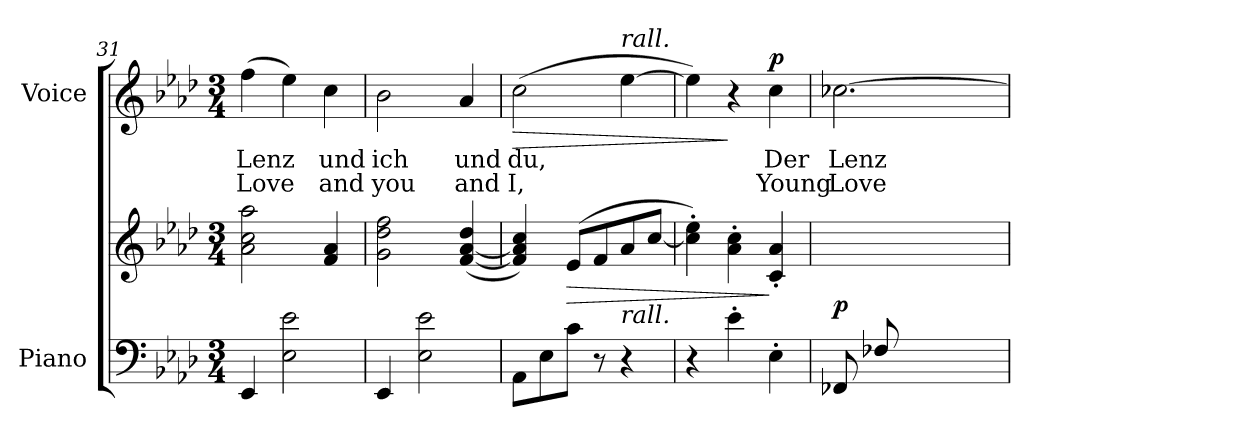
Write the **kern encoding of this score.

**kern	**kern	**dynam	**kern	**text	**text	**dynam
*part2	*part2	*part2	*part1	*part1	*part1	*part1
*staff3	*staff2	*staff2/3	*staff1	*staff1	*staff1	*staff1
*I"Piano	*	*	*I"Voice	*	*	*
*I'Pno	*	*	*	*	*	*
*clefF4	*clefG2	*	*clefG2	*	*	*
*k[b-e-a-d-]	*k[b-e-a-d-]	*	*k[b-e-a-d-]	*	*	*
*M3/4	*M3/4	*	*M3/4	*	*	*
=31	=31	=31	=31	=31	=31	=31
!	!	!	!	!LO:LY:b	!LO:LY:b	!
4EE-/	2a-\ 2cc\ 2aa-\	.	(>4ff\	Lenz	Love	.
2E-\ 2e-\	.	.	4ee-\)	.	.	.
!	!	!	!	!LO:LY:b	!LO:LY:b	!
.	4f/ 4a-/	.	4cc\	und	and	.
=32	=32	=32	=32	=32	=32	=32
!	!	!	!	!LO:LY:b	!LO:LY:b	!
4EE-/	2g\ 2dd-\ 2ff\	.	2b-\	ich	you	.
2E-\ 2e-\	.	.	.	.	.	.
!	!	!	!	!LO:LY:b	!LO:LY:b	!
.	(>[4f/ [4a-/ 4dd-/	.	4a-/	und	and	.
=33	=33	=33	=33	=33	=33	=33
!	!	!	!	!LO:LY:b	!LO:LY:b	!LO:HP:b
8AA-\L	4f/] 4a-/] 4cc/)	.	(>2cc\	du,	I,	>
8E-\	.	.	.	.	.	.
!	!	!LO:HP:b	!	!	!	!
8c\J	(>8e-/L	>	.	.	.	.
8r	8f/	.	.	.	.	.
*	*	*	*MM122	*	*	*
!	!	!	!LO:TX:a:i:t=rall.	!	!	!
!	!LO:TX:b:i:t=rall.	!	!	!	!	!
4r	8a-/	.	[4ee-\	.	.	.
.	[8cc/J	.	.	.	.	.
!!LO:LB:g=z
=34	=34	=34	=34	=34	=34	=34
4r	4cc\]' 4ee-\')	.	4ee-\])	.	.	.
4e-'\	4a-\' 4cc\'	.	4r	.	.	]
!	!	!	!	!LO:LY:b	!LO:LY:b	!LO:DY:a
4E-'\	4c/' 4a-/'	]	4cc\	Der	Young	p
=35	=35	=35	=35	=35	=35	=35
*^	*	*	*	*	*	*
!	!	!	!LO:DY:b	!	!LO:LY:b	!LO:LY:b	!
8FF-X/L	2.ryy	4ryy	p	[2.cc-X\	Lenz	Love	.
8F-X/	.	.	.	.	.	.	.
2ryy	.	8dn\	.	.	.	.	.
.	.	8a-\	.	.	.	.	.
.	.	8d\	.	.	.	.	.
.	.	8a-\J	.	.	.	.	.
*v	*v	*	*	*	*	*	*
=	=	=	=	=	=	=
*-	*-	*-	*-	*-	*-	*-
